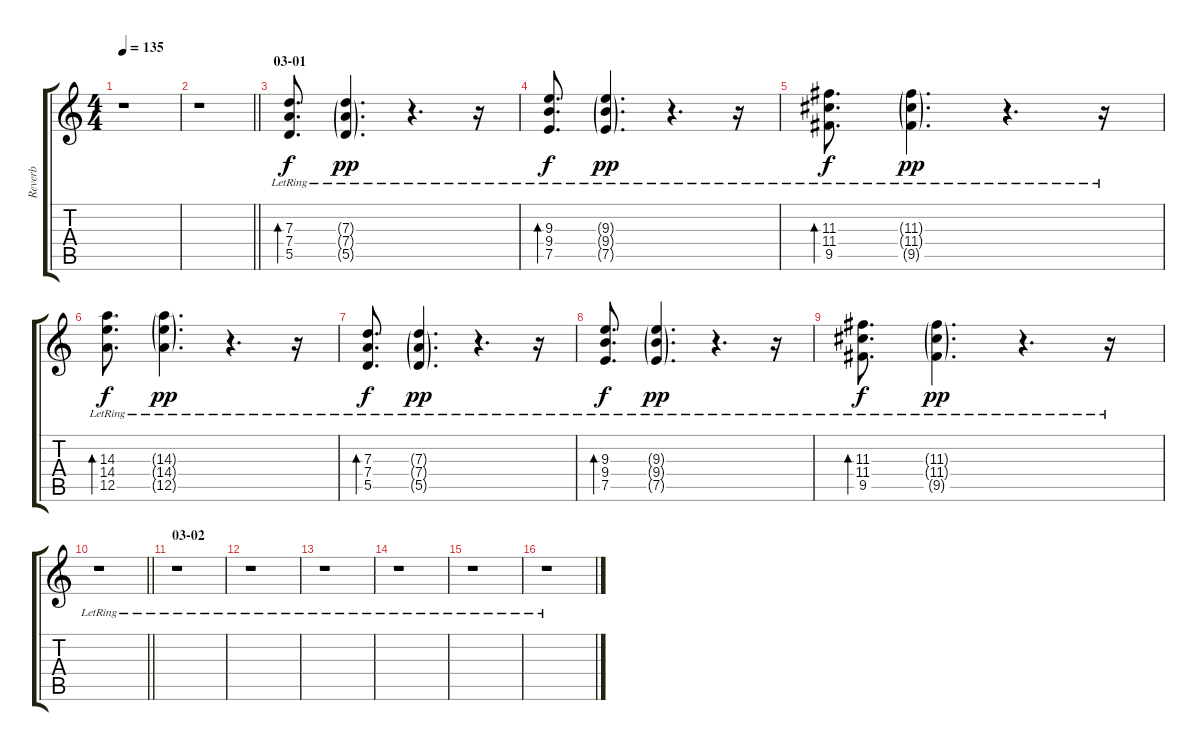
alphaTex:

\track ("Reverb" "Reverb") {instrument electricguitarclean}
\staff {score tabs}
\tuning (E4 B3 G3 D3 A2 E2) {hide}
\ts (4 4)
\tempo 135
\clef g2
\ks c
r.1{dy f} |
\barLineRight lightlight
r.1 |
\section ("" "03-01")
(7.3 7.4{lr} 5.5{lr}).8{d bd 240} (7.3{g} 7.4{g lr} 5.5{g lr}).4{d dy pp} r.4{d} r.16 |
(9.3 9.4{lr} 7.5{lr}).8{d bd 240 dy f} (9.3{g} 9.4{g lr} 7.5{g lr}).4{d dy pp} r.4{d} r.16 |
(11.3 11.4{lr} 9.5{lr}).8{d bd 240 dy f} (11.3{g} 11.4{g lr} 9.5{g lr}).4{d dy pp} r.4{d} r.16 |
(14.3 14.4{lr} 12.5{lr}).8{d bd 240 dy f} (14.3{g} 14.4{g lr} 12.5{g lr}).4{d dy pp} r.4{d} r.16 |
(7.3 7.4{lr} 5.5{lr}).8{d bd 240 dy f} (7.3{g} 7.4{g lr} 5.5{g lr}).4{d dy pp} r.4{d} r.16 |
(9.3 9.4{lr} 7.5{lr}).8{d bd 240 dy f} (9.3{g} 9.4{g lr} 7.5{g lr}).4{d dy pp} r.4{d} r.16 |
(11.3 11.4{lr} 9.5{lr}).8{d bd 240 dy f} (11.3{g} 11.4{g lr} 9.5{g lr}).4{d dy pp} r.4{d} r.16 |
\barLineRight lightlight
r.1 |
\section ("" "03-02")
r.1 |
r.1 |
r.1 |
r.1 |
r.1 |
r.1
